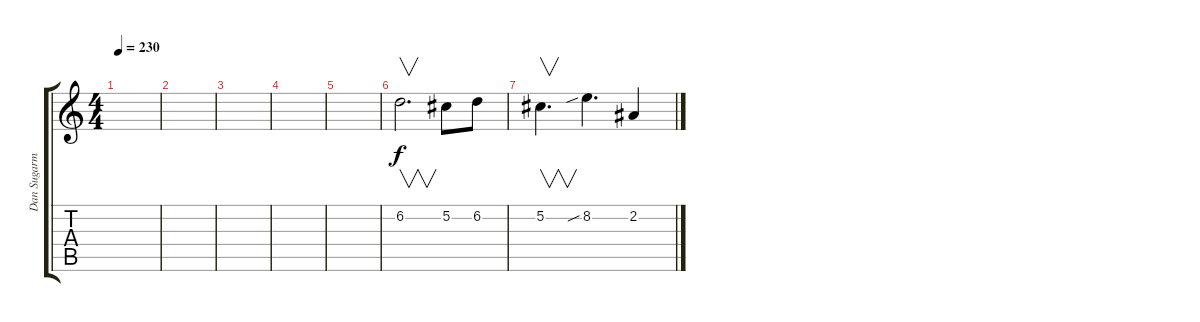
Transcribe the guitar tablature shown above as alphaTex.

\track ("Dan Sugarman (solo)" "Dan Sugarm") {instrument overdrivenguitar}
\staff {score tabs}
\tuning (Db4 Ab3 E3 B2 Gb2 B1) {hide}
\ts (4 4)
\tempo 230
\clef g2
\ks c
|
|
|
|
|
6.2.2{v d} 5.2.8 6.2.8 |
5.2.4{v d} 8.2{sib}.4{d} 2.2.4
